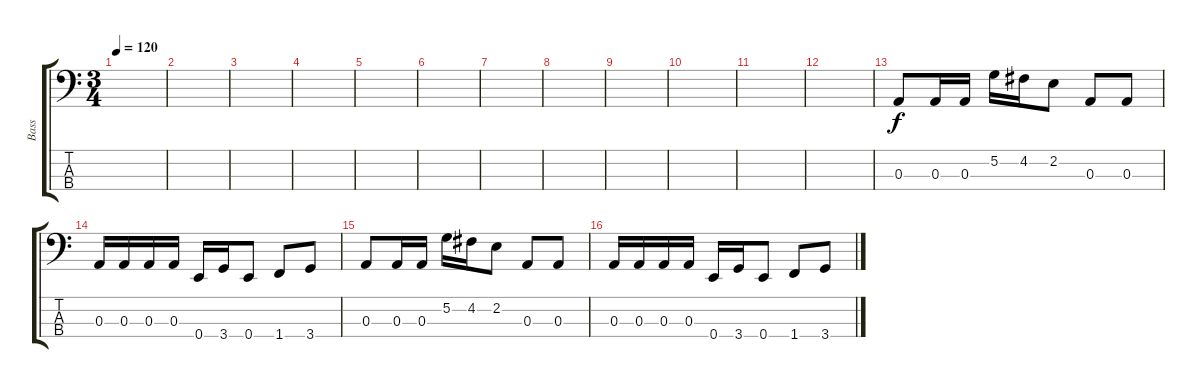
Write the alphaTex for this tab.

\track ("Bass" "Bass") {instrument electricbasspick}
\staff {score tabs}
\tuning (G2 D2 A1 E1) {hide}
\ts (3 4)
\tempo 120
\clef f4
\ks c
|
|
|
|
|
|
|
|
|
|
|
|
0.3.8{volume 14} 0.3.16 0.3.16 5.2.16 4.2.16 2.2.8 0.3.8 0.3.8 |
0.3.16 0.3.16 0.3.16 0.3.16 0.4.16 3.4.16 0.4.8 1.4.8 3.4.8 |
0.3.8 0.3.16 0.3.16 5.2.16 4.2.16 2.2.8 0.3.8 0.3.8 |
0.3.16 0.3.16 0.3.16 0.3.16 0.4.16 3.4.16 0.4.8 1.4.8 3.4.8
